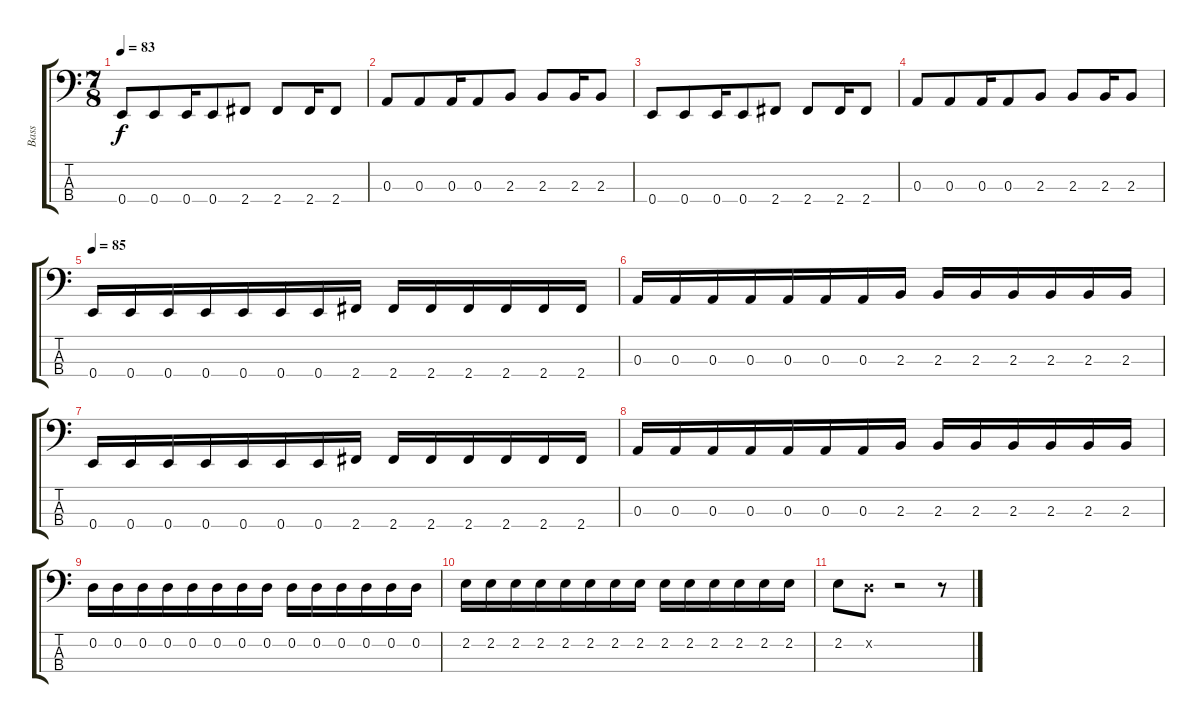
\track ("Bass" "Bass") {instrument electricbasspick}
\staff {score tabs}
\tuning (G2 D2 A1 E1) {hide}
\ts (7 8)
\tempo 83
\clef f4
\ks c
0.4.8{dy f} 0.4.8 0.4.16 0.4.8 2.4.8 2.4.8 2.4.16 2.4.8 |
0.3.8 0.3.8 0.3.16 0.3.8 2.3.8 2.3.8 2.3.16 2.3.8 |
0.4.8 0.4.8 0.4.16 0.4.8 2.4.8 2.4.8 2.4.16 2.4.8 |
0.3.8 0.3.8 0.3.16 0.3.8 2.3.8 2.3.8 2.3.16 2.3.8 |
\tempo 85
0.4.16 0.4.16 0.4.16 0.4.16 0.4.16 0.4.16 0.4.16 2.4.16 2.4.16 2.4.16 2.4.16 2.4.16 2.4.16 2.4.16 |
0.3.16 0.3.16 0.3.16 0.3.16 0.3.16 0.3.16 0.3.16 2.3.16 2.3.16 2.3.16 2.3.16 2.3.16 2.3.16 2.3.16 |
0.4.16 0.4.16 0.4.16 0.4.16 0.4.16 0.4.16 0.4.16 2.4.16 2.4.16 2.4.16 2.4.16 2.4.16 2.4.16 2.4.16 |
0.3.16 0.3.16 0.3.16 0.3.16 0.3.16 0.3.16 0.3.16 2.3.16 2.3.16 2.3.16 2.3.16 2.3.16 2.3.16 2.3.16 |
0.2.16 0.2.16 0.2.16 0.2.16 0.2.16 0.2.16 0.2.16 0.2.16 0.2.16 0.2.16 0.2.16 0.2.16 0.2.16 0.2.16 |
2.2.16 2.2.16 2.2.16 2.2.16 2.2.16 2.2.16 2.2.16 2.2.16 2.2.16 2.2.16 2.2.16 2.2.16 2.2.16 2.2.16 |
2.2.8 0.2{x}.8 r.2 r.8
